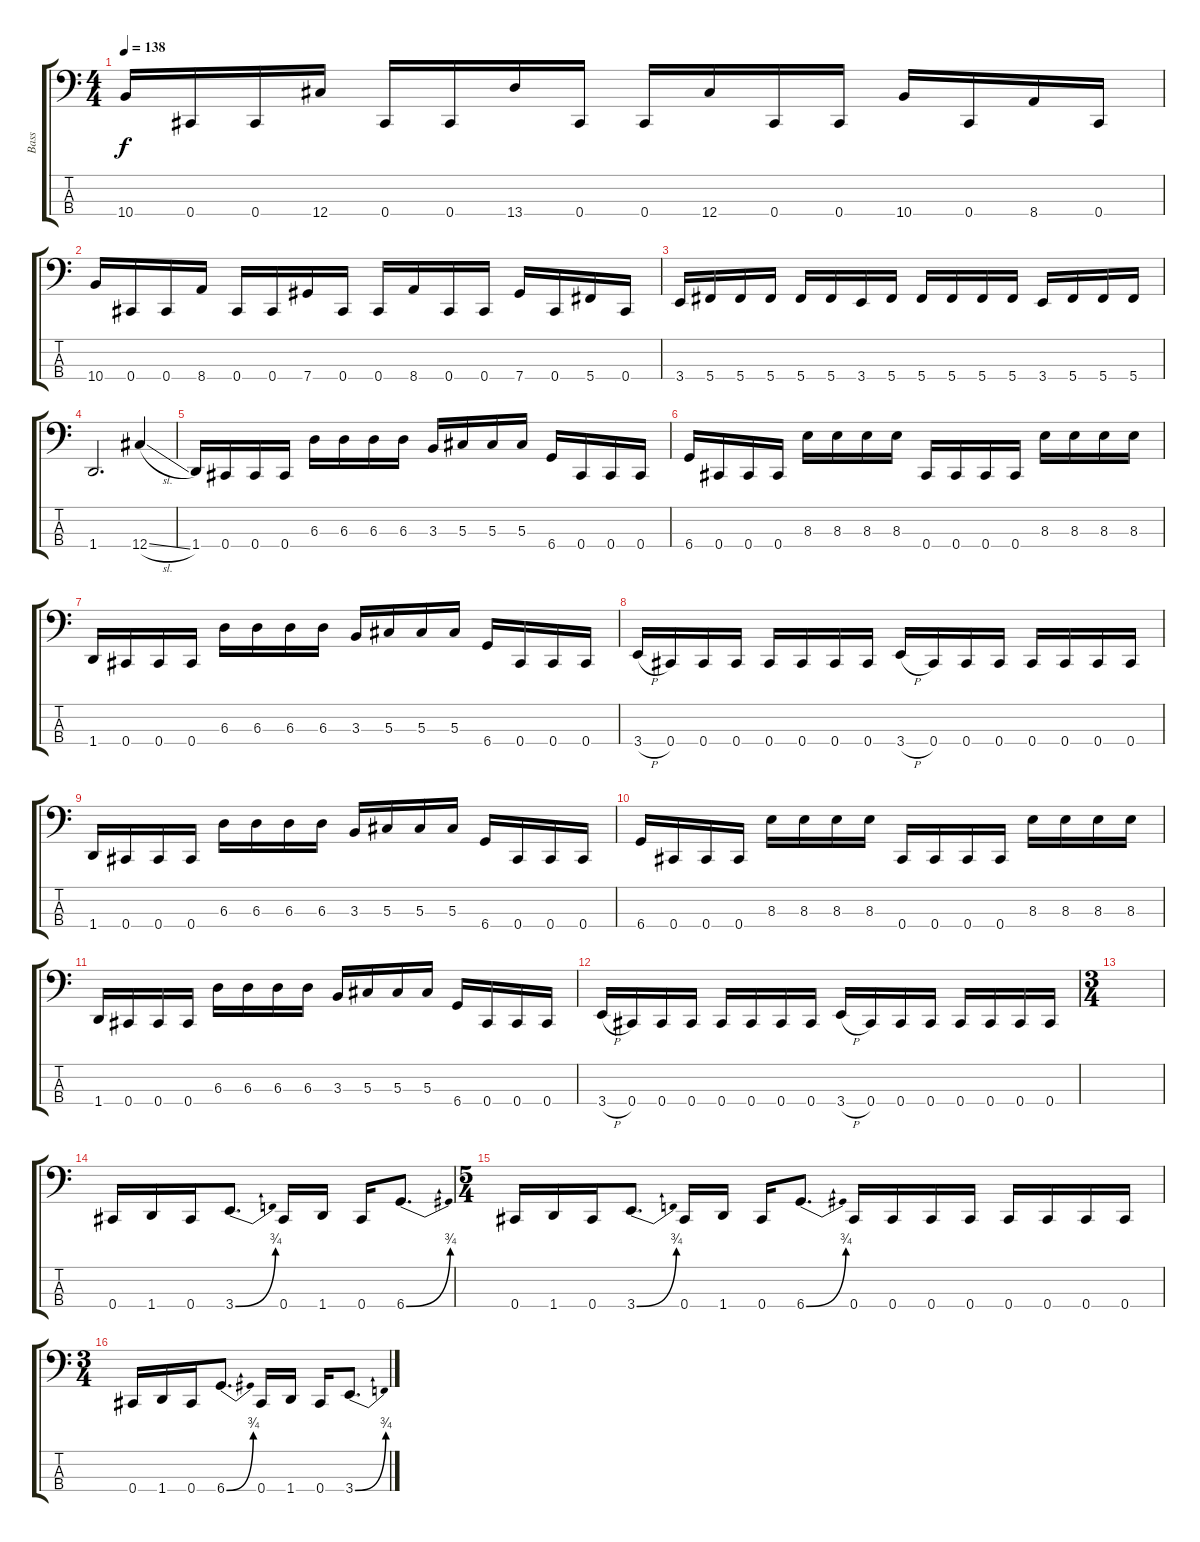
\track ("Bass" "Bass") {instrument electricbassfinger}
\staff {score tabs}
\tuning (Gb2 Db2 Ab1 Db1) {hide}
\ts (4 4)
\tempo 138
\clef f4
\ks c
10.4.16{dy f} 0.4.16 0.4.16 12.4.16 0.4.16 0.4.16 13.4.16 0.4.16 0.4.16 12.4.16 0.4.16 0.4.16 10.4.16 0.4.16 8.4.16 0.4.16 |
10.4.16 0.4.16 0.4.16 8.4.16 0.4.16 0.4.16 7.4.16 0.4.16 0.4.16 8.4.16 0.4.16 0.4.16 7.4.16 0.4.16 5.4.16 0.4.16 |
3.4.16 5.4.16 5.4.16 5.4.16 5.4.16 5.4.16 3.4.16 5.4.16 5.4.16 5.4.16 5.4.16 5.4.16 3.4.16 5.4.16 5.4.16 5.4.16 |
1.4.2{d} 12.4{sl}.4 |
1.4.16 0.4.16 0.4.16 0.4.16 6.3.16 6.3.16 6.3.16 6.3.16 3.3.16 5.3.16 5.3.16 5.3.16 6.4.16 0.4.16 0.4.16 0.4.16 |
6.4.16 0.4.16 0.4.16 0.4.16 8.3.16 8.3.16 8.3.16 8.3.16 0.4.16 0.4.16 0.4.16 0.4.16 8.3.16 8.3.16 8.3.16 8.3.16 |
1.4.16 0.4.16 0.4.16 0.4.16 6.3.16 6.3.16 6.3.16 6.3.16 3.3.16 5.3.16 5.3.16 5.3.16 6.4.16 0.4.16 0.4.16 0.4.16 |
3.4{h}.16 0.4.16 0.4.16 0.4.16 0.4.16 0.4.16 0.4.16 0.4.16 3.4{h}.16 0.4.16 0.4.16 0.4.16 0.4.16 0.4.16 0.4.16 0.4.16 |
1.4.16 0.4.16 0.4.16 0.4.16 6.3.16 6.3.16 6.3.16 6.3.16 3.3.16 5.3.16 5.3.16 5.3.16 6.4.16 0.4.16 0.4.16 0.4.16 |
6.4.16 0.4.16 0.4.16 0.4.16 8.3.16 8.3.16 8.3.16 8.3.16 0.4.16 0.4.16 0.4.16 0.4.16 8.3.16 8.3.16 8.3.16 8.3.16 |
1.4.16 0.4.16 0.4.16 0.4.16 6.3.16 6.3.16 6.3.16 6.3.16 3.3.16 5.3.16 5.3.16 5.3.16 6.4.16 0.4.16 0.4.16 0.4.16 |
3.4{h}.16 0.4.16 0.4.16 0.4.16 0.4.16 0.4.16 0.4.16 0.4.16 3.4{h}.16 0.4.16 0.4.16 0.4.16 0.4.16 0.4.16 0.4.16 0.4.16 |
\ts (3 4)
|
0.4.16 1.4.16 0.4.16 3.4{be (bend 0 0 60 3)}.8{d} 0.4.16 1.4.16 0.4.16 6.4{be (bend 0 0 60 3)}.8{d} |
\ts (5 4)
0.4.16 1.4.16 0.4.16 3.4{be (bend 0 0 60 3)}.8{d} 0.4.16 1.4.16 0.4.16 6.4{be (bend 0 0 60 3)}.8{d} 0.4.16 0.4.16 0.4.16 0.4.16 0.4.16 0.4.16 0.4.16 0.4.16 |
\ts (3 4)
0.4.16 1.4.16 0.4.16 6.4{be (bend 0 0 60 3)}.8{d} 0.4.16 1.4.16 0.4.16 3.4{be (bend 0 0 60 3)}.8{d}
